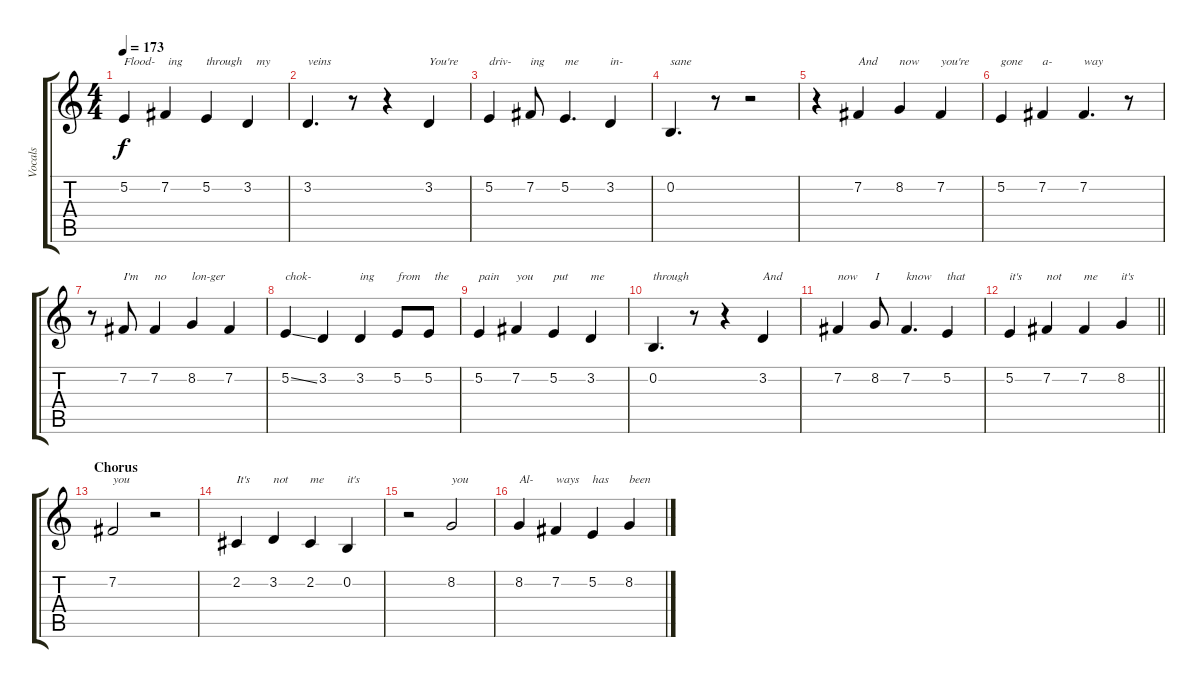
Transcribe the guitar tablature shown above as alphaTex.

\track ("Vocals" "Vocals") {instrument lead1square}
\staff {score tabs}
\tuning (E4 B3 G3 D3 A2 E2) {hide}
\ts (4 4)
\tempo 173
\clef g2
\ks c
5.2.4{txt "Flood-" dy f} 7.2.4{txt " ing"} 5.2.4{txt "through"} 3.2.4{txt "   my"} |
3.2.4{d txt "veins"} r.8 r.4 3.2.4{txt "You're"} |
5.2.4{txt "driv-"} 7.2.8{txt "ing"} 5.2.4{d txt "me"} 3.2.4{txt "in-"} |
0.2.4{d txt "sane"} r.8 r.2 |
r.4 7.2.4{txt "And"} 8.2.4{txt "now"} 7.2.4{txt "you're"} |
5.2.4{txt "gone"} 7.2.4{txt "a-"} 7.2.4{d txt "way"} r.8 |
r.8 7.2.8{txt "I'm"} 7.2.4{txt "no"} 8.2.4{txt "lon-ger"} 7.2.4 |
5.2{ss}.4{txt "chok-"} 3.2.4 3.2.4{txt "ing"} 5.2.8{txt "from"} 5.2.8{txt "  the"} |
5.2.4{txt "pain"} 7.2.4{txt "you"} 5.2.4{txt "put"} 3.2.4{txt "me"} |
0.2.4{d txt "through"} r.8 r.4 3.2.4{txt "And"} |
7.2.4{txt "now"} 8.2.8{txt "I"} 7.2.4{d txt "know"} 5.2.4{txt "that"} |
\barLineRight lightlight
5.2.4{txt "it's"} 7.2.4{txt "not"} 7.2.4{txt "me"} 8.2.4{txt "it's"} |
\section ("" "Chorus")
7.2.2{txt "you"} r.2 |
2.2.4{txt "It's"} 3.2.4{txt "not"} 2.2.4{txt "me"} 0.2.4{txt "it's"} |
r.2 8.2.2{txt "you"} |
8.2.4{txt "Al-"} 7.2.4{txt "ways"} 5.2.4{txt "has"} 8.2.4{txt "been"}
